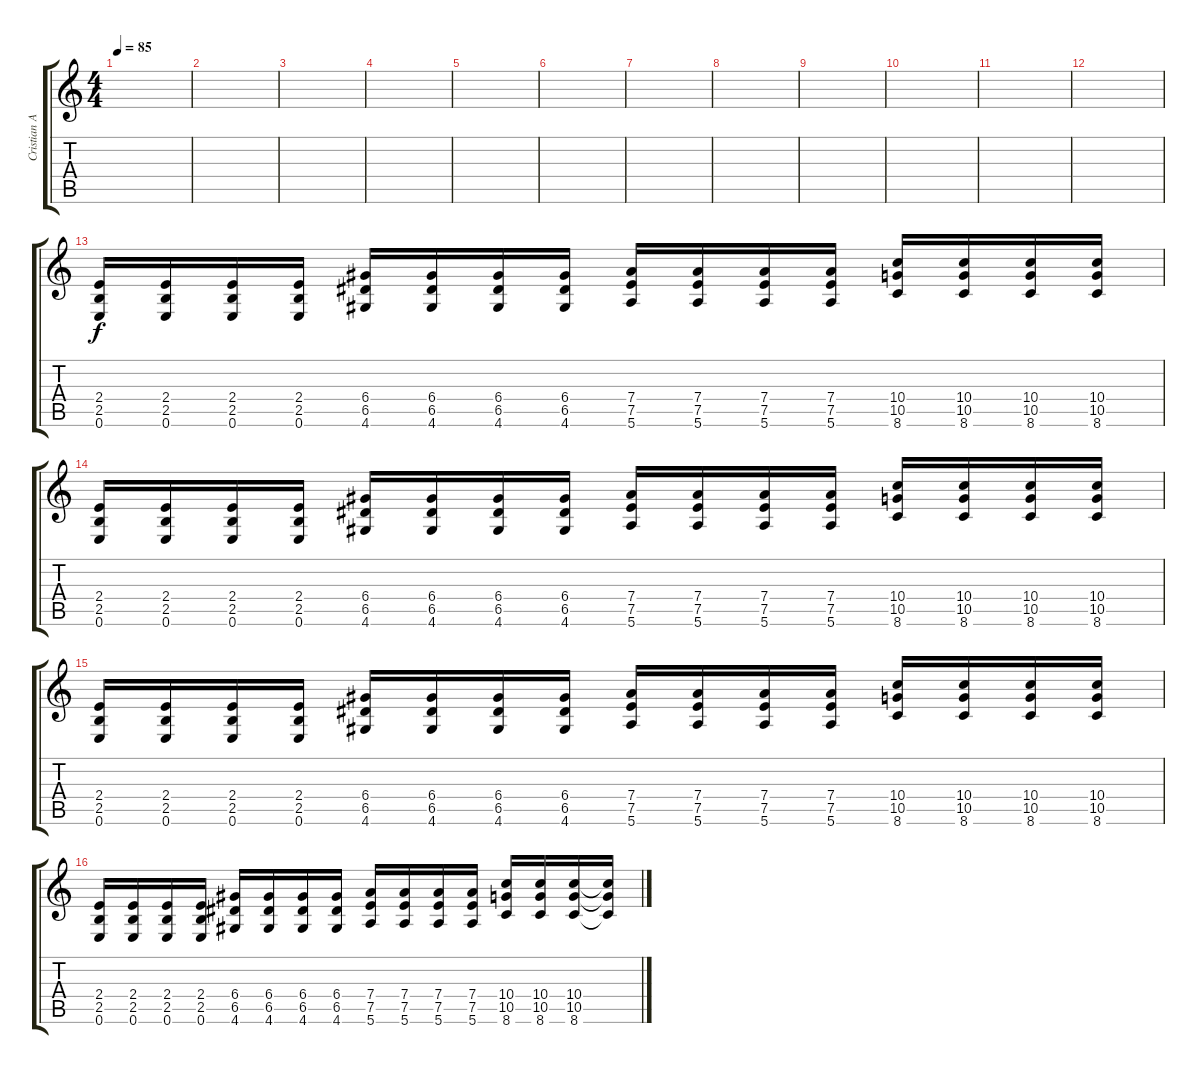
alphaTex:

\track ("Cristian Aldana (Guitarra 3)" "Cristian A") {instrument distortionguitar}
\staff {score tabs}
\tuning (E4 B3 G3 D3 A2 E2) {hide}
\ts (4 4)
\tempo 85
\clef g2
\ks c
|
|
|
|
|
|
|
|
|
|
|
|
(2.4 2.5 0.6).16 (2.4 2.5 0.6).16 (2.4 2.5 0.6).16 (2.4 2.5 0.6).16 (6.4 6.5 4.6).16 (6.4 6.5 4.6).16 (6.4 6.5 4.6).16 (6.4 6.5 4.6).16 (7.4 7.5 5.6).16 (7.4 7.5 5.6).16 (7.4 7.5 5.6).16 (7.4 7.5 5.6).16 (10.4 10.5 8.6).16 (10.4 10.5 8.6).16 (10.4 10.5 8.6).16 (10.4 10.5 8.6).16 |
(2.4 2.5 0.6).16 (2.4 2.5 0.6).16 (2.4 2.5 0.6).16 (2.4 2.5 0.6).16 (6.4 6.5 4.6).16 (6.4 6.5 4.6).16 (6.4 6.5 4.6).16 (6.4 6.5 4.6).16 (7.4 7.5 5.6).16 (7.4 7.5 5.6).16 (7.4 7.5 5.6).16 (7.4 7.5 5.6).16 (10.4 10.5 8.6).16 (10.4 10.5 8.6).16 (10.4 10.5 8.6).16 (10.4 10.5 8.6).16 |
(2.4 2.5 0.6).16 (2.4 2.5 0.6).16 (2.4 2.5 0.6).16 (2.4 2.5 0.6).16 (6.4 6.5 4.6).16 (6.4 6.5 4.6).16 (6.4 6.5 4.6).16 (6.4 6.5 4.6).16 (7.4 7.5 5.6).16 (7.4 7.5 5.6).16 (7.4 7.5 5.6).16 (7.4 7.5 5.6).16 (10.4 10.5 8.6).16 (10.4 10.5 8.6).16 (10.4 10.5 8.6).16 (10.4 10.5 8.6).16 |
(2.4 2.5 0.6).16 (2.4 2.5 0.6).16 (2.4 2.5 0.6).16 (2.4 2.5 0.6).16 (6.4 6.5 4.6).16 (6.4 6.5 4.6).16 (6.4 6.5 4.6).16 (6.4 6.5 4.6).16 (7.4 7.5 5.6).16 (7.4 7.5 5.6).16 (7.4 7.5 5.6).16 (7.4 7.5 5.6).16 (10.4 10.5 8.6).16 (10.4 10.5 8.6).16 (10.4 10.5 8.6).16 (10.4{t} 10.5{t} 8.6{t}).16
